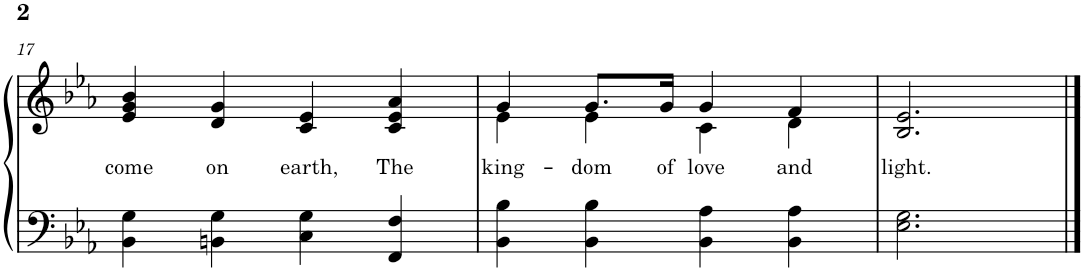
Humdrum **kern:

**kern	**kern	**text
*part1	*part1	*part1
*staff2	*staff1	*staff1
*I"Piano	*	*
*I'Pno.	*	*
!!LO:PB:g=z
*clefF4	*clefG2	*
*k[b-e-a-]	*k[b-e-a-]	*
*M4/4	*M4/4	*
=17	=17	=17
!	!	!LO:LY:b
4BB-\ 4G\	4e-/ 4g/ 4b-/	come
!	!	!LO:LY:b
4BBn\ 4G\	4d/ 4g/	on
!	!	!LO:LY:b
4C\ 4G\	4c/ 4e-/	earth,
!	!	!LO:LY:b
4FF/ 4F/	4c/ 4e-/ 4a-/	The
=18	=18	=18
!	!	!LO:LY:b
*	*^	*
4BB-\ 4B-\	4g/	4e-\	king-
!	!	!	!LO:LY:b
4BB-\ 4B-\	8.g/L	4e-\	-dom
!	!	!	!LO:LY:b
.	16g/Jk	.	of
!	!	!	!LO:LY:b
4BB-\ 4A-\	4g/	4c\	love
!	!	!	!LO:LY:b
4BB-\ 4A-\	4f/	4d\	and
=19	=19	=19	=19
!	!	!	!LO:LY:b
*	*v	*v	*
2.E-\ 2.G\	2.B-/ 2.e-/	light.
==	==	==
*-	*-	*-
